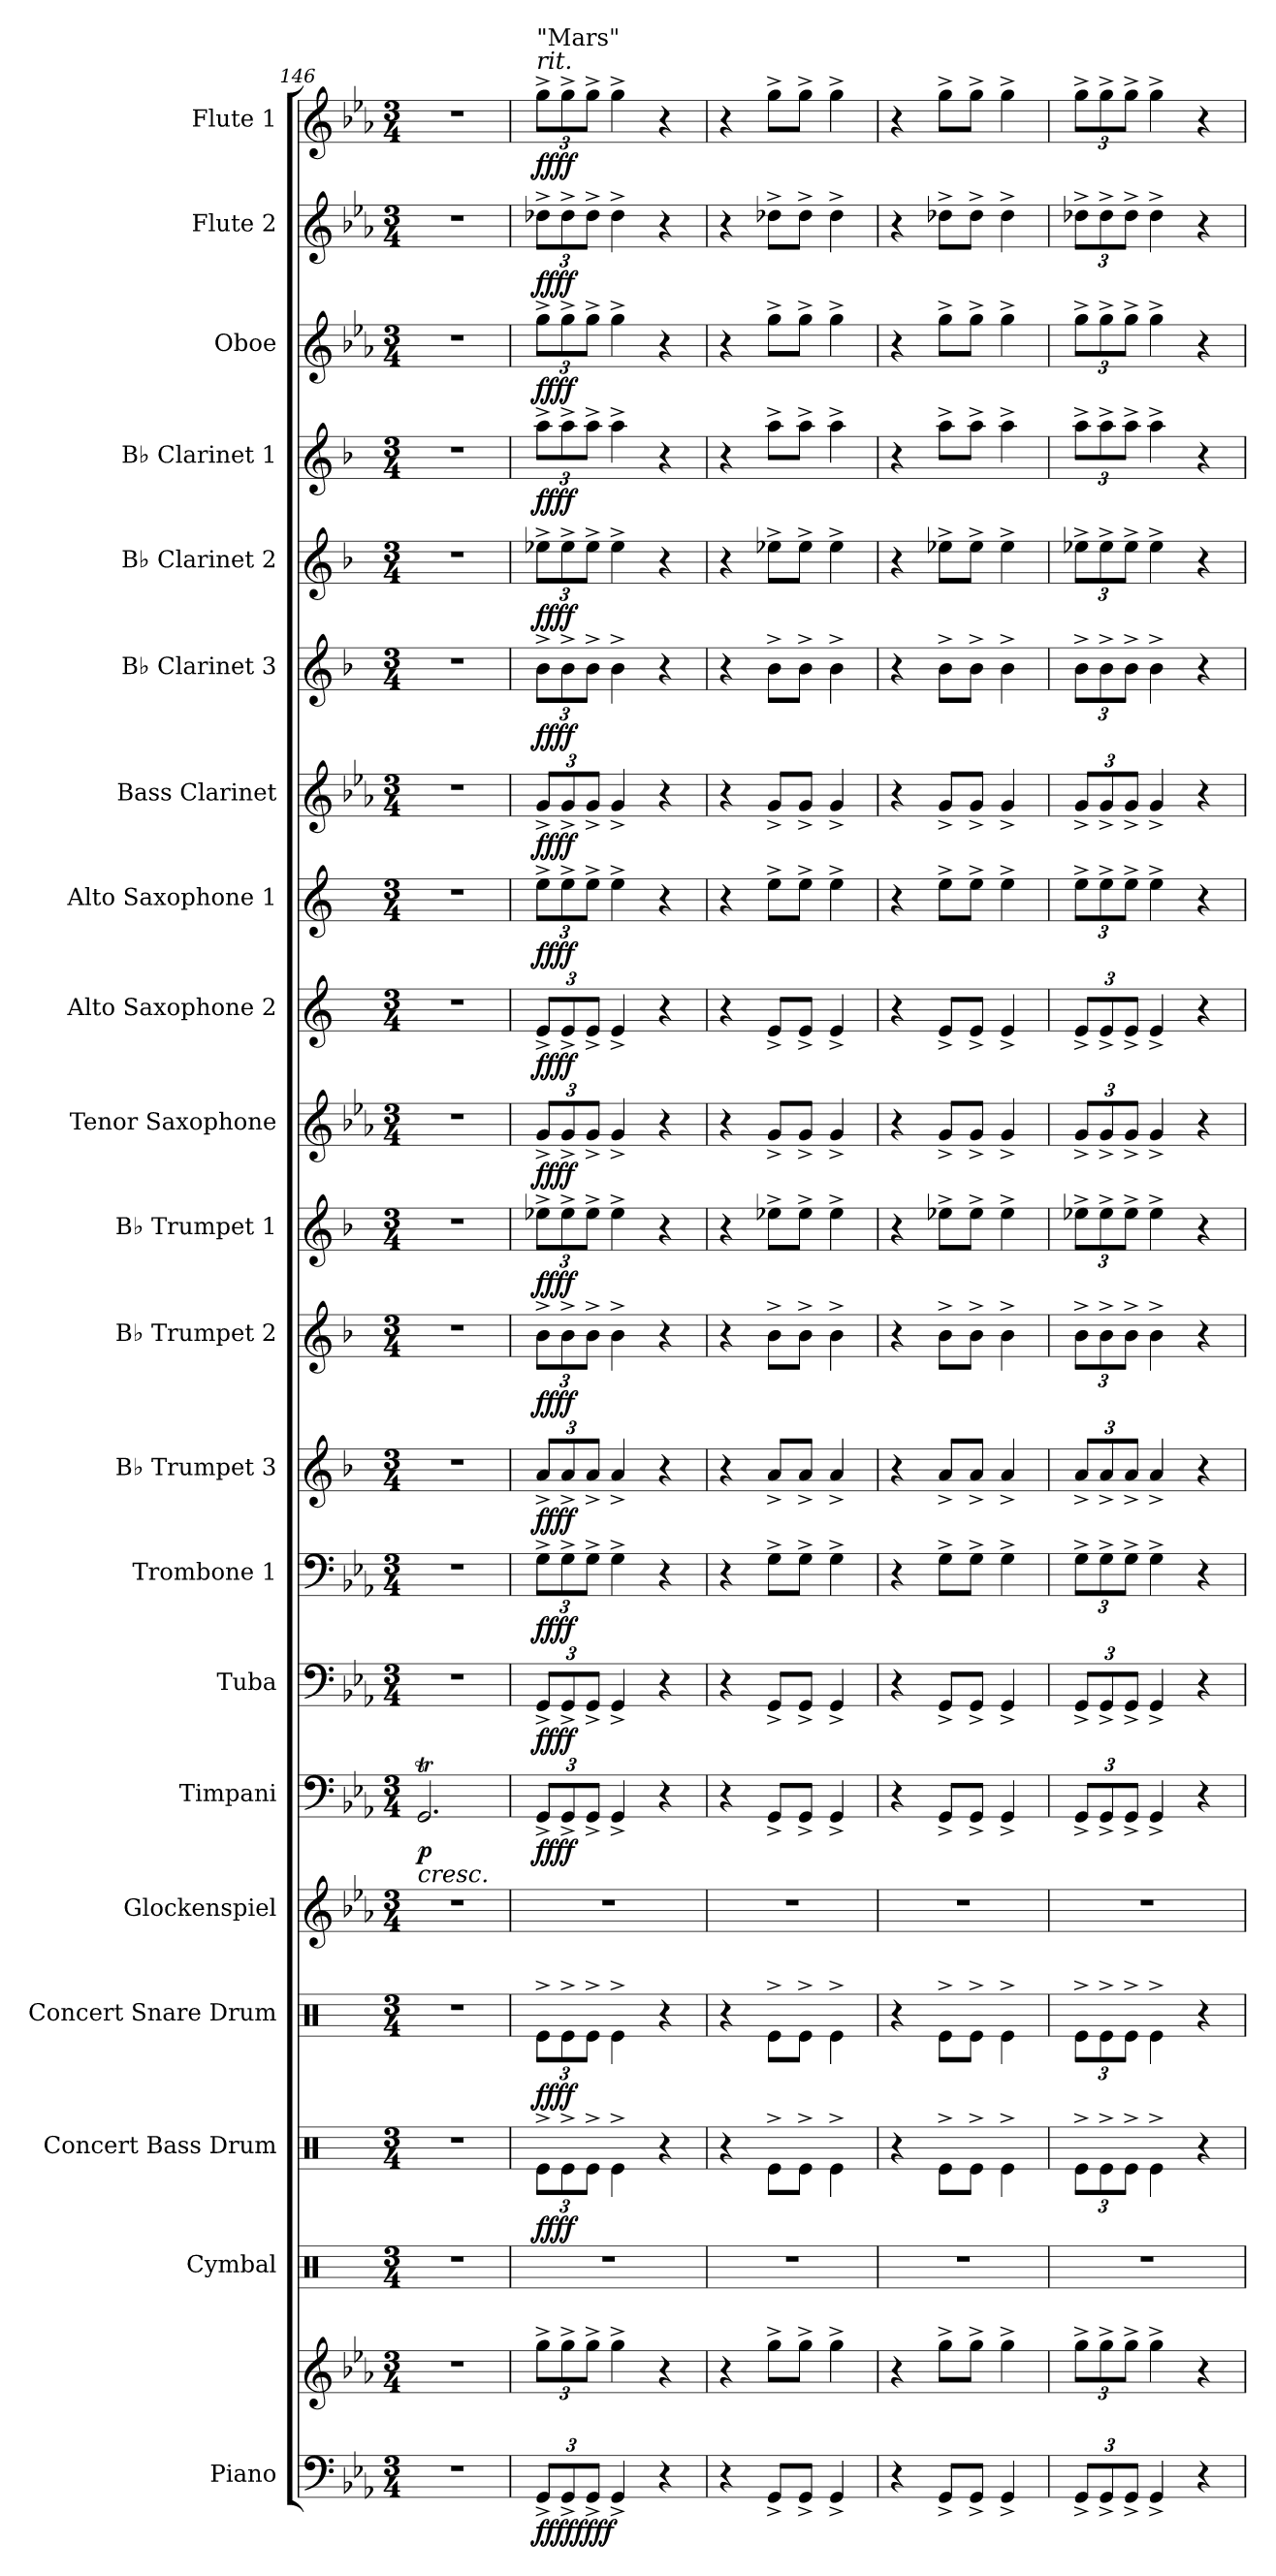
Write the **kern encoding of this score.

**kern	**kern	**dynam	**kern	**kern	**dynam	**kern	**dynam	**kern	**kern	**dynam	**kern	**dynam	**kern	**dynam	**kern	**dynam	**kern	**dynam	**kern	**dynam	**kern	**dynam	**kern	**dynam	**kern	**dynam	**kern	**dynam	**kern	**dynam	**kern	**dynam	**kern	**dynam	**kern	**dynam	**kern	**dynam	**kern	**dynam
*part21	*part21	*part21	*part20	*part19	*part19	*part18	*part18	*part17	*part16	*part16	*part15	*part15	*part14	*part14	*part13	*part13	*part12	*part12	*part11	*part11	*part10	*part10	*part9	*part9	*part8	*part8	*part7	*part7	*part6	*part6	*part5	*part5	*part4	*part4	*part3	*part3	*part2	*part2	*part1	*part1
*staff22	*staff21	*staff21/22	*staff20	*staff19	*staff19	*staff18	*staff18	*staff17	*staff16	*staff16	*staff15	*staff15	*staff14	*staff14	*staff13	*staff13	*staff12	*staff12	*staff11	*staff11	*staff10	*staff10	*staff9	*staff9	*staff8	*staff8	*staff7	*staff7	*staff6	*staff6	*staff5	*staff5	*staff4	*staff4	*staff3	*staff3	*staff2	*staff2	*staff1	*staff1
*I"Piano	*	*	*I"Cymbal	*I"Concert Bass Drum	*	*I"Concert Snare Drum	*	*I"Glockenspiel	*I"Timpani	*	*I"Tuba	*	*I"Trombone 1	*	*I"B♭ Trumpet 3	*	*I"B♭ Trumpet 2	*	*I"B♭ Trumpet 1	*	*I"Tenor Saxophone	*	*I"Alto Saxophone 2	*	*I"Alto Saxophone 1	*	*I"Bass Clarinet	*	*I"B♭ Clarinet 3	*	*I"B♭ Clarinet 2	*	*I"B♭ Clarinet 1	*	*I"Oboe	*	*I"Flute 2	*	*I"Flute 1	*
*I'Pno.	*	*	*I'Cym.	*I'Con. BD	*	*I'Con. Sn.	*	*I'Glock.	*I'Timp.	*	*I'Tba.	*	*I'Tbn. 1	*	*I'B♭ Tpt. 3	*	*I'B♭ Tpt. 2	*	*I'B♭ Tpt. 1	*	*I'T. Sax.	*	*I'A. Sax. 2	*	*I'A. Sax. 1	*	*I'B. Cl.	*	*I'B♭ Cl. 3	*	*I'B♭ Cl. 2	*	*I'B♭ Cl. 1	*	*I'Ob.	*	*I'Fl. 2	*	*I'Fl. 1	*
*clefF4	*clefG2	*	*clefX	*clefX	*	*clefX	*	*clefG2	*clefF4	*	*clefF4	*	*clefF4	*	*clefG2	*	*clefG2	*	*clefG2	*	*clefG2	*	*clefG2	*	*clefG2	*	*clefG2	*	*clefG2	*	*clefG2	*	*clefG2	*	*clefG2	*	*clefG2	*	*clefG2	*
*	*	*	*	*	*	*	*	*ITrd-14c-24	*	*	*	*	*	*	*ITrd1c2	*	*ITrd1c2	*	*ITrd1c2	*	*ITrd8c14	*	*ITrd5c9	*	*ITrd5c9	*	*ITrd8c14	*	*ITrd1c2	*	*ITrd1c2	*	*ITrd1c2	*	*	*	*	*	*	*
*k[b-e-a-]	*k[b-e-a-]	*	*k[]	*k[]	*	*k[]	*	*k[b-e-a-]	*k[b-e-a-]	*	*k[b-e-a-]	*	*k[b-e-a-]	*	*k[b-e-a-]	*	*k[b-e-a-]	*	*k[b-e-a-]	*	*k[b-e-a-]	*	*k[b-e-a-]	*	*k[b-e-a-]	*	*k[b-e-a-]	*	*k[b-e-a-]	*	*k[b-e-a-]	*	*k[b-e-a-]	*	*k[b-e-a-]	*	*k[b-e-a-]	*	*k[b-e-a-]	*
*M3/4	*M3/4	*	*M3/4	*M3/4	*	*M3/4	*	*M3/4	*M3/4	*	*M3/4	*	*M3/4	*	*M3/4	*	*M3/4	*	*M3/4	*	*M3/4	*	*M3/4	*	*M3/4	*	*M3/4	*	*M3/4	*	*M3/4	*	*M3/4	*	*M3/4	*	*M3/4	*	*M3/4	*
=146	=146	=146	=146	=146	=146	=146	=146	=146	=146	=146	=146	=146	=146	=146	=146	=146	=146	=146	=146	=146	=146	=146	=146	=146	=146	=146	=146	=146	=146	=146	=146	=146	=146	=146	=146	=146	=146	=146	=146	=146
!	!	!	!	!	!	!	!	!	!	!LO:HP:b	!	!	!	!	!	!	!	!	!	!	!	!	!	!	!	!	!	!	!	!	!	!	!	!	!	!	!	!	!	!
!	!	!	!	!	!	!	!	!	!	!LO:DY:n=1:b	!	!	!	!	!	!	!	!	!	!	!	!	!	!	!	!	!	!	!	!	!	!	!	!	!	!	!	!	!	!
2.r	2.r	.	2.r	2.r	.	2.r	.	2.r	2.GGt/	< p	2.r	.	2.r	.	2.r	.	2.r	.	2.r	.	2.r	.	2.r	.	2.r	.	2.r	.	2.r	.	2.r	.	2.r	.	2.r	.	2.r	.	2.r	.
=147	=147	=147	=147	=147	=147	=147	=147	=147	=147	=147	=147	=147	=147	=147	=147	=147	=147	=147	=147	=147	=147	=147	=147	=147	=147	=147	=147	=147	=147	=147	=147	=147	=147	=147	=147	=147	=147	=147	=147	=147
*Xbrackettup	*Xbrackettup	*	*	*Xbrackettup	*	*Xbrackettup	*	*	*Xbrackettup	*	*Xbrackettup	*	*Xbrackettup	*	*Xbrackettup	*	*Xbrackettup	*	*Xbrackettup	*	*Xbrackettup	*	*Xbrackettup	*	*Xbrackettup	*	*Xbrackettup	*	*Xbrackettup	*	*Xbrackettup	*	*Xbrackettup	*	*Xbrackettup	*	*Xbrackettup	*	*Xbrackettup	*
*	*	*	*	*	*	*	*	*	*	*	*	*	*	*	*	*	*	*	*	*	*	*	*	*	*	*	*	*	*	*	*	*	*	*	*	*	*	*	*MM80	*
!	!	!	!	!	!	!	!	!	!	!	!	!	!	!	!	!	!	!	!	!	!	!	!	!	!	!	!	!	!	!	!	!	!	!	!	!	!	!	!LO:TX:a:i:t=rit.	!
!	!	!	!	!	!	!	!	!	!	!	!	!	!	!	!	!	!	!	!	!	!	!	!	!	!	!	!	!	!	!	!	!	!	!	!	!	!	!	!LO:TX:a:t="Mars"	!
!	!	!LO:DY:b=2	!	!	!	!	!	!	!	!	!	!	!	!	!	!	!	!	!	!	!	!	!	!	!	!	!	!	!	!	!	!	!	!	!	!	!	!	!	!
!	!	!LO:DY:n=1:b	!	!	!LO:DY:b	!	!LO:DY:b	!	!	!LO:DY:b	!	!LO:DY:b	!	!LO:DY:b	!	!LO:DY:b	!	!LO:DY:b	!	!LO:DY:b	!	!LO:DY:b	!	!LO:DY:b	!	!LO:DY:b	!	!LO:DY:b	!	!LO:DY:b	!	!LO:DY:b	!	!LO:DY:b	!	!LO:DY:b	!	!LO:DY:b	!	!LO:DY:b
12GG^/L	12gg^\L	ffff ffff	2.r	12Re^\L	ffff	12Re^\L	ffff	2.r	12GG^/L	ffff	12GG^/L	ffff	12G^\L	ffff	12g^/L	ffff	12a-^\L	ffff	12dd-X^\L	ffff	12G^/L	ffff	12G^/L	ffff	12g^\L	ffff	12G^/L	ffff	12a-^\L	ffff	12dd-X^\L	ffff	12gg^\L	ffff	12gg^\L	ffff	12dd-X^\L	ffff	12gg^\L	ffff
12GG^/	12gg^\	.	.	12Re^\	.	12Re^\	.	.	12GG^/	[	12GG^/	.	12G^\	.	12g^/	.	12a-^\	.	12dd-^\	.	12G^/	.	12G^/	.	12g^\	.	12G^/	.	12a-^\	.	12dd-^\	.	12gg^\	.	12gg^\	.	12dd-^\	.	12gg^\	.
12GG^/J	12gg^\J	.	.	12Re^\J	.	12Re^\J	.	.	12GG^/J	.	12GG^/J	.	12G^\J	.	12g^/J	.	12a-^\J	.	12dd-^\J	.	12G^/J	.	12G^/J	.	12g^\J	.	12G^/J	.	12a-^\J	.	12dd-^\J	.	12gg^\J	.	12gg^\J	.	12dd-^\J	.	12gg^\J	.
4GG^/	4gg^\	.	.	4Re^\	.	4Re^\	.	.	4GG^/	.	4GG^/	.	4G^\	.	4g^/	.	4a-^\	.	4dd-^\	.	4G^/	.	4G^/	.	4g^\	.	4G^/	.	4a-^\	.	4dd-^\	.	4gg^\	.	4gg^\	.	4dd-^\	.	4gg^\	.
4r	4r	.	.	4r	.	4r	.	.	4r	.	4r	.	4r	.	4r	.	4r	.	4r	.	4r	.	4r	.	4r	.	4r	.	4r	.	4r	.	4r	.	4r	.	4r	.	4r	.
=148	=148	=148	=148	=148	=148	=148	=148	=148	=148	=148	=148	=148	=148	=148	=148	=148	=148	=148	=148	=148	=148	=148	=148	=148	=148	=148	=148	=148	=148	=148	=148	=148	=148	=148	=148	=148	=148	=148	=148	=148
4r	4r	.	2.r	4r	.	4r	.	2.r	4r	.	4r	.	4r	.	4r	.	4r	.	4r	.	4r	.	4r	.	4r	.	4r	.	4r	.	4r	.	4r	.	4r	.	4r	.	4r	.
8GG^/L	8gg^\L	.	.	8Re^\L	.	8Re^\L	.	.	8GG^/L	.	8GG^/L	.	8G^\L	.	8g^/L	.	8a-^\L	.	8dd-X^\L	.	8G^/L	.	8G^/L	.	8g^\L	.	8G^/L	.	8a-^\L	.	8dd-X^\L	.	8gg^\L	.	8gg^\L	.	8dd-X^\L	.	8gg^\L	.
8GG^/J	8gg^\J	.	.	8Re^\J	.	8Re^\J	.	.	8GG^/J	.	8GG^/J	.	8G^\J	.	8g^/J	.	8a-^\J	.	8dd-^\J	.	8G^/J	.	8G^/J	.	8g^\J	.	8G^/J	.	8a-^\J	.	8dd-^\J	.	8gg^\J	.	8gg^\J	.	8dd-^\J	.	8gg^\J	.
4GG^/	4gg^\	.	.	4Re^\	.	4Re^\	.	.	4GG^/	.	4GG^/	.	4G^\	.	4g^/	.	4a-^\	.	4dd-^\	.	4G^/	.	4G^/	.	4g^\	.	4G^/	.	4a-^\	.	4dd-^\	.	4gg^\	.	4gg^\	.	4dd-^\	.	4gg^\	.
=149	=149	=149	=149	=149	=149	=149	=149	=149	=149	=149	=149	=149	=149	=149	=149	=149	=149	=149	=149	=149	=149	=149	=149	=149	=149	=149	=149	=149	=149	=149	=149	=149	=149	=149	=149	=149	=149	=149	=149	=149
4r	4r	.	2.r	4r	.	4r	.	2.r	4r	.	4r	.	4r	.	4r	.	4r	.	4r	.	4r	.	4r	.	4r	.	4r	.	4r	.	4r	.	4r	.	4r	.	4r	.	4r	.
8GG^/L	8gg^\L	.	.	8Re^\L	.	8Re^\L	.	.	8GG^/L	.	8GG^/L	.	8G^\L	.	8g^/L	.	8a-^\L	.	8dd-X^\L	.	8G^/L	.	8G^/L	.	8g^\L	.	8G^/L	.	8a-^\L	.	8dd-X^\L	.	8gg^\L	.	8gg^\L	.	8dd-X^\L	.	8gg^\L	.
8GG^/J	8gg^\J	.	.	8Re^\J	.	8Re^\J	.	.	8GG^/J	.	8GG^/J	.	8G^\J	.	8g^/J	.	8a-^\J	.	8dd-^\J	.	8G^/J	.	8G^/J	.	8g^\J	.	8G^/J	.	8a-^\J	.	8dd-^\J	.	8gg^\J	.	8gg^\J	.	8dd-^\J	.	8gg^\J	.
4GG^/	4gg^\	.	.	4Re^\	.	4Re^\	.	.	4GG^/	.	4GG^/	.	4G^\	.	4g^/	.	4a-^\	.	4dd-^\	.	4G^/	.	4G^/	.	4g^\	.	4G^/	.	4a-^\	.	4dd-^\	.	4gg^\	.	4gg^\	.	4dd-^\	.	4gg^\	.
!!LO:PB:g=z
=150	=150	=150	=150	=150	=150	=150	=150	=150	=150	=150	=150	=150	=150	=150	=150	=150	=150	=150	=150	=150	=150	=150	=150	=150	=150	=150	=150	=150	=150	=150	=150	=150	=150	=150	=150	=150	=150	=150	=150	=150
12GG^/L	12gg^\L	.	2.r	12Re^\L	.	12Re^\L	.	2.r	12GG^/L	.	12GG^/L	.	12G^\L	.	12g^/L	.	12a-^\L	.	12dd-X^\L	.	12G^/L	.	12G^/L	.	12g^\L	.	12G^/L	.	12a-^\L	.	12dd-X^\L	.	12gg^\L	.	12gg^\L	.	12dd-X^\L	.	12gg^\L	.
12GG^/	12gg^\	.	.	12Re^\	.	12Re^\	.	.	12GG^/	.	12GG^/	.	12G^\	.	12g^/	.	12a-^\	.	12dd-^\	.	12G^/	.	12G^/	.	12g^\	.	12G^/	.	12a-^\	.	12dd-^\	.	12gg^\	.	12gg^\	.	12dd-^\	.	12gg^\	.
12GG^/J	12gg^\J	.	.	12Re^\J	.	12Re^\J	.	.	12GG^/J	.	12GG^/J	.	12G^\J	.	12g^/J	.	12a-^\J	.	12dd-^\J	.	12G^/J	.	12G^/J	.	12g^\J	.	12G^/J	.	12a-^\J	.	12dd-^\J	.	12gg^\J	.	12gg^\J	.	12dd-^\J	.	12gg^\J	.
4GG^/	4gg^\	.	.	4Re^\	.	4Re^\	.	.	4GG^/	.	4GG^/	.	4G^\	.	4g^/	.	4a-^\	.	4dd-^\	.	4G^/	.	4G^/	.	4g^\	.	4G^/	.	4a-^\	.	4dd-^\	.	4gg^\	.	4gg^\	.	4dd-^\	.	4gg^\	.
4r	4r	.	.	4r	.	4r	.	.	4r	.	4r	.	4r	.	4r	.	4r	.	4r	.	4r	.	4r	.	4r	.	4r	.	4r	.	4r	.	4r	.	4r	.	4r	.	4r	.
=	=	=	=	=	=	=	=	=	=	=	=	=	=	=	=	=	=	=	=	=	=	=	=	=	=	=	=	=	=	=	=	=	=	=	=	=	=	=	=	=
*-	*-	*-	*-	*-	*-	*-	*-	*-	*-	*-	*-	*-	*-	*-	*-	*-	*-	*-	*-	*-	*-	*-	*-	*-	*-	*-	*-	*-	*-	*-	*-	*-	*-	*-	*-	*-	*-	*-	*-	*-
